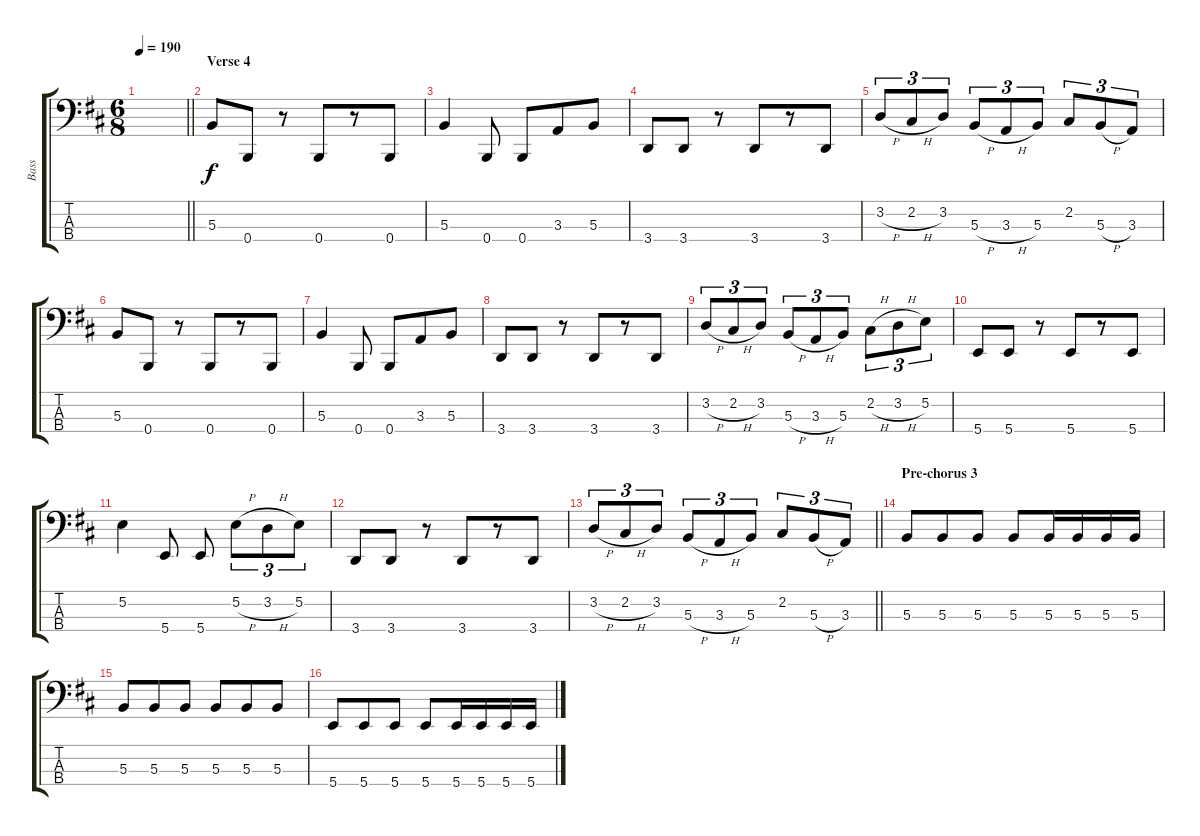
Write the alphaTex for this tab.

\track ("Bass" "Bass") {instrument electricbasspick}
\staff {score tabs}
\tuning (E2 B1 Gb1 B0) {hide}
\ts (6 8)
\tempo 190
\clef f4
\barLineRight lightlight
\ks bminor
|
\section ("" "Verse 4")
5.3.8{volume 11} 0.4.8 r.8 0.4.8 r.8 0.4.8 |
5.3.4 0.4.8 0.4.8 3.3.8 5.3.8 |
3.4.8 3.4.8 r.8 3.4.8 r.8 3.4.8 |
3.2{h}.8{tu (3 2)} 2.2{h}.8{tu (3 2)} 3.2.8{tu (3 2)} 5.3{h}.8{tu (3 2)} 3.3{h}.8{tu (3 2)} 5.3.8{tu (3 2)} 2.2.8{tu (3 2)} 5.3{h}.8{tu (3 2)} 3.3.8{tu (3 2)} |
5.3.8 0.4.8 r.8 0.4.8 r.8 0.4.8 |
5.3.4 0.4.8 0.4.8 3.3.8 5.3.8 |
3.4.8 3.4.8 r.8 3.4.8 r.8 3.4.8 |
3.2{h}.8{tu (3 2)} 2.2{h}.8{tu (3 2)} 3.2.8{tu (3 2)} 5.3{h}.8{tu (3 2)} 3.3{h}.8{tu (3 2)} 5.3.8{tu (3 2)} 2.2{h}.8{tu (3 2)} 3.2{h}.8{tu (3 2)} 5.2.8{tu (3 2)} |
5.4.8 5.4.8 r.8 5.4.8 r.8 5.4.8 |
5.2.4 5.4.8 5.4.8 5.2{h}.8{tu (3 2)} 3.2{h}.8{tu (3 2)} 5.2.8{tu (3 2)} |
3.4.8 3.4.8 r.8 3.4.8 r.8 3.4.8 |
\barLineRight lightlight
3.2{h}.8{tu (3 2)} 2.2{h}.8{tu (3 2)} 3.2.8{tu (3 2)} 5.3{h}.8{tu (3 2)} 3.3{h}.8{tu (3 2)} 5.3.8{tu (3 2)} 2.2.8{tu (3 2)} 5.3{h}.8{tu (3 2)} 3.3.8{tu (3 2)} |
\section ("" "Pre-chorus 3")
5.3.8 5.3.8 5.3.8 5.3.8 5.3.16 5.3.16 5.3.16 5.3.16 |
5.3.8 5.3.8 5.3.8 5.3.8 5.3.8 5.3.8 |
5.4.8 5.4.8 5.4.8 5.4.8 5.4.16 5.4.16 5.4.16 5.4.16
